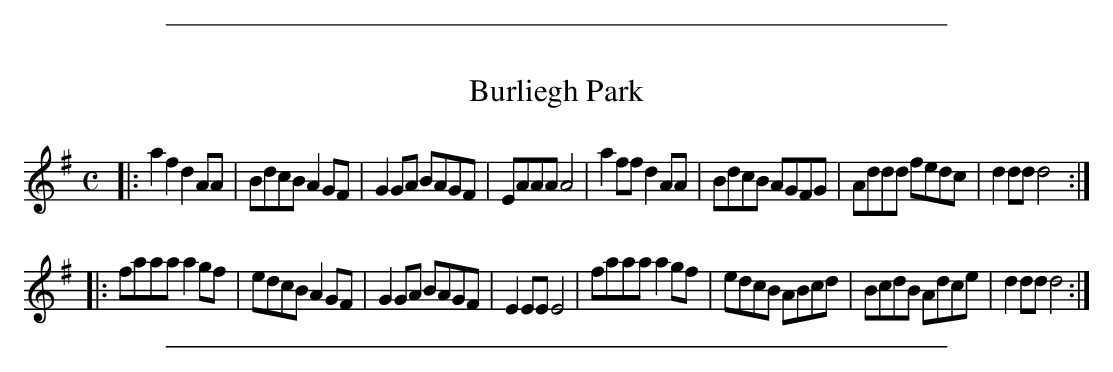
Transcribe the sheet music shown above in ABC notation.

X:1
T: Burliegh Park
M: C
L: 1/8
K: G
|:\
a2f2 d2AA | BdcB A2GF | G2GA BAGF | EAAA A4 |\
a2ff d2AA | BdcB AGFG | Addd fedc | d2dd d4 ::
faaa a2gf | edcB A2GF | G2GA BAGF | E2EE E4 |\
faaa a2gf | edcB ABcd | BcdB Adce | d2dd d4 :|
